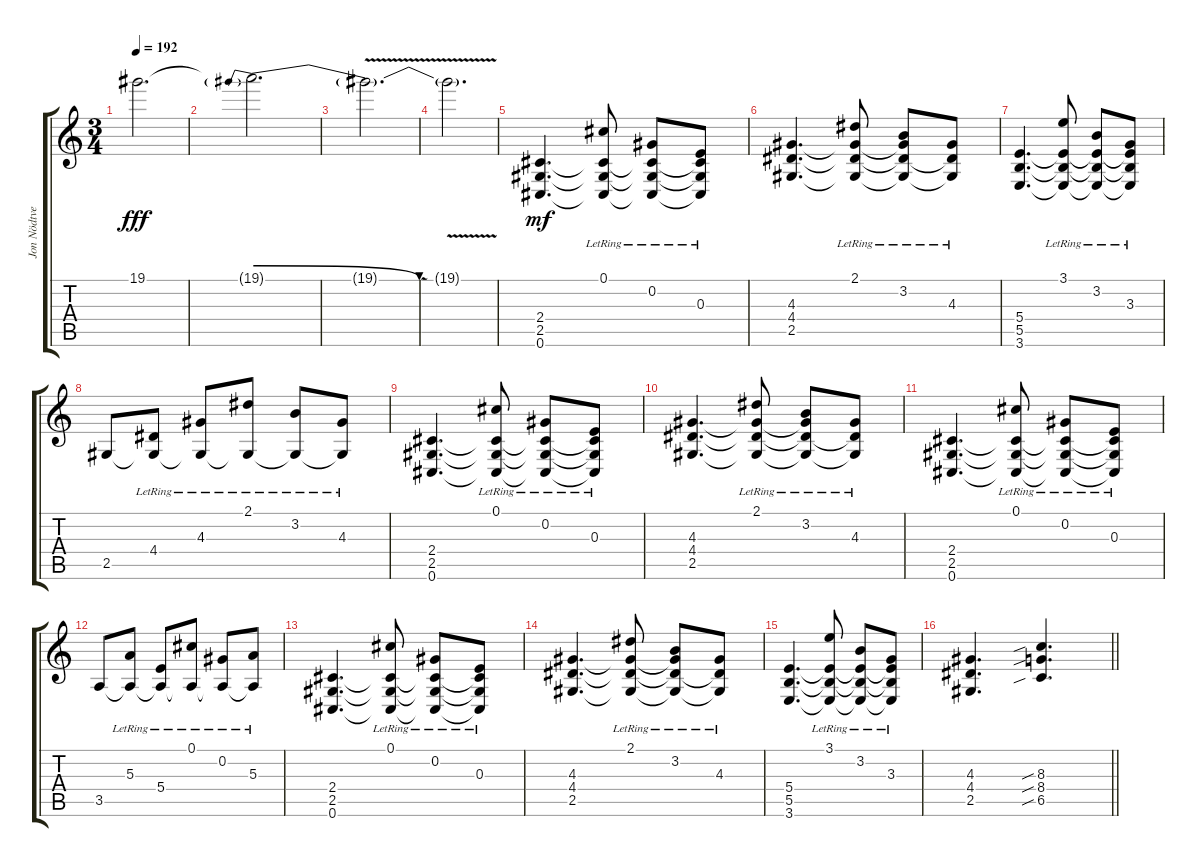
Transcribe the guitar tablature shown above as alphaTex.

\track ("Jon Nödtveidt" "Jon Nödtve") {instrument distortionguitar}
\staff {score tabs}
\tuning (Db4 Ab3 E3 B2 Gb2 Db2) {hide}
\ts (3 4)
\tempo 192
\clef g2
\ks c
19.1.2{d dy fff} |
19.1{be (prebendrelease 0 2 60 0) t}.2{d} |
19.1{v t}.2{d} |
19.1{t}.2{d} |
(2.4 2.5 0.6).4{d dy mf} (0.1{lr} 2.4{t} 2.5{t} 0.6{t}).8 (0.2{lr} 2.4{t} 2.5{t} 0.6{t}).8 (0.3{lr} 2.4{t} 2.5{t} 0.6{t}).8 |
(4.3 4.4 2.5).4{d} (2.1{lr} 4.3{t} 4.4{t} 2.5{t}).8 (3.2{lr} 4.3{t} 4.4{t} 2.5{t}).8 (4.3{lr} 4.4{t} 2.5{t}).8 |
(5.4 5.5 3.6).4{d} (3.1{lr} 5.4{t} 5.5{t} 3.6{t}).8 (3.2{lr} 5.4{t} 5.5{t} 3.6{t}).8 (3.3{lr} 5.4{t} 5.5{t} 3.6{t}).8 |
2.5.8 (4.4{lr} 2.5{t}).8 (4.3{lr} 2.5{t}).8 (2.1{lr} 2.5{t}).8 (3.2{lr} 2.5{t}).8 (4.3{lr} 2.5{t}).8 |
(2.4 2.5 0.6).4{d} (0.1{lr} 2.4{t} 2.5{t} 0.6{t}).8 (0.2{lr} 2.4{t} 2.5{t} 0.6{t}).8 (0.3{lr} 2.4{t} 2.5{t} 0.6{t}).8 |
(4.3 4.4 2.5).4{d} (2.1{lr} 4.3{t} 4.4{t} 2.5{t}).8 (3.2{lr} 4.3{t} 4.4{t} 2.5{t}).8 (4.3{lr} 4.4{t} 2.5{t}).8 |
(2.4 2.5 0.6).4{d} (0.1{lr} 2.4{t} 2.5{t} 0.6{t}).8 (0.2{lr} 2.4{t} 2.5{t} 0.6{t}).8 (0.3{lr} 2.4{t} 2.5{t} 0.6{t}).8 |
3.5.8 (5.3{lr} 3.5{t}).8 (5.4{lr} 3.5{t}).8 (0.1{lr} 3.5{t}).8 (0.2{lr} 3.5{t}).8 (5.3{lr} 3.5{t}).8 |
(2.4 2.5 0.6).4{d} (0.1{lr} 2.4{t} 2.5{t} 0.6{t}).8 (0.2{lr} 2.4{t} 2.5{t} 0.6{t}).8 (0.3{lr} 2.4{t} 2.5{t} 0.6{t}).8 |
(4.3 4.4 2.5).4{d} (2.1{lr} 4.3{t} 4.4{t} 2.5{t}).8 (3.2{lr} 4.3{t} 4.4{t} 2.5{t}).8 (4.3{lr} 4.4{t} 2.5{t}).8 |
(5.4 5.5 3.6).4{d} (3.1{lr} 5.4{t} 5.5{t} 3.6{t}).8 (3.2{lr} 5.4{t} 5.5{t} 3.6{t}).8 (3.3{lr} 5.4{t} 5.5{t} 3.6{t}).8 |
\barLineRight lightlight
(4.3 4.4 2.5).4{d} (8.3{sib} 8.4{sib} 6.5{sib}).4{d}
